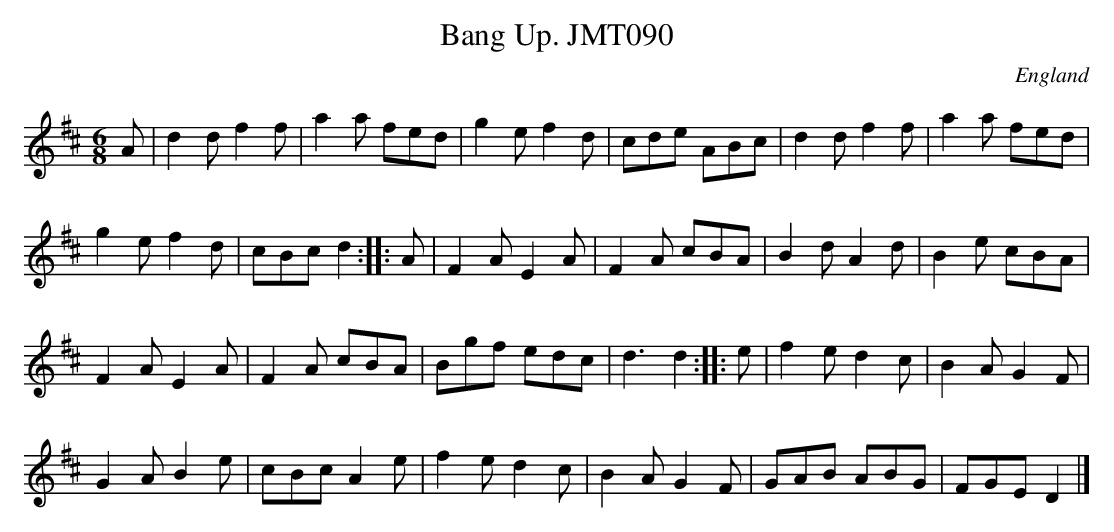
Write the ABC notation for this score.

X:1
T:Bang Up. JMT090
M:6/8
L:1/8
O:England
K:D
A|d2df2f|a2a fed|g2ef2d|cde ABc|d2df2f|a2a fed|!g2ef2d|cBcd2:|
|:A|F2AE2A|F2A cBA|B2dA2d|B2e cBA|!F2AE2A|F2A cBA|Bgf edc|d3d2:|
|:e|f2ed2c|B2AG2F|!G2AB2e|cBcA2e|f2ed2c|B2AG2F|GAB ABG|FGED2;|]
